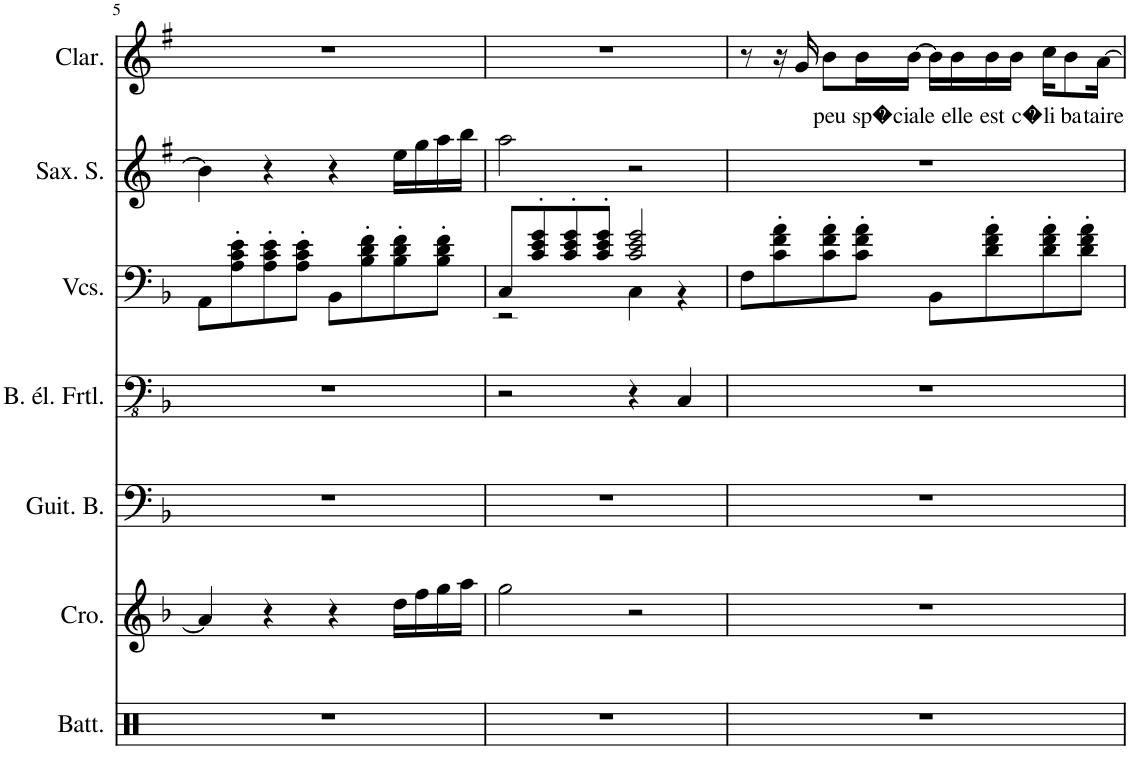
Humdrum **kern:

**kern	**kern	**kern	**kern	**kern	**kern	**kern	**text
*part7	*part6	*part5	*part4	*part3	*part2	*part1	*part1
*staff7	*staff6	*staff5	*staff4	*staff3	*staff2	*staff1	*staff1
*I"Batterie	*I"Crotales	*I"Guitare Basse	*I"Basse électrique fretless	*I"Violoncelles	*I"Saxophone Soprano	*I"Clarinette	*
*I'Batt.	*I'Cro.	*I'Guit. B.	*I'B. él. Frtl.	*I'Vcs.	*I'Sax. S.	*I'Clar.	*
!!LO:PB:g=z
*clefX	*clefG2	*clefF4	*clefFv4	*clefF4	*clefG2	*clefG2	*
*	*Trd-14c-24	*Trd7c12	*	*	*Trd1c2	*Trd1c2	*
*k[]	*k[b-]	*k[b-]	*k[b-]	*k[b-]	*k[f#]	*k[f#]	*
*M4/4	*M4/4	*M4/4	*M4/4	*M4/4	*M4/4	*M4/4	*
=5	=5	=5	=5	=5	=5	=5	=5
1r	4a/]	1r	1r	8AA\L	4b\]	1r	.
.	.	.	.	8A\' 8c\' 8e\'	.	.	.
.	4r	.	.	8A\' 8c\' 8e\'	4r	.	.
.	.	.	.	8A\' 8c\' 8e\'J	.	.	.
.	4r	.	.	8BB-\L	4r	.	.
.	.	.	.	8B-\' 8d\' 8f\'	.	.	.
.	16dd\LL	.	.	8B-\' 8d\' 8f\'	16ee\LL	.	.
.	16ff\	.	.	.	16gg\	.	.
.	16gg\	.	.	8B-\' 8d\' 8f\'J	16aa\	.	.
.	16aa\JJ	.	.	.	16bb\JJ	.	.
=6	=6	=6	=6	=6	=6	=6	=6
*	*	*	*	*^	*	*	*
1r	2gg\	1r	2r	8C/L	2r	2aa\	1r	.
.	.	.	.	8c/' 8e/' 8g/'	.	.	.	.
.	.	.	.	8c/' 8e/' 8g/'	.	.	.	.
.	.	.	.	8c/' 8e/' 8g/'J	.	.	.	.
.	2r	.	4r	2c/ 2e/ 2g/	4C\	2r	.	.
.	.	.	4CC/	.	4r	.	.	.
*	*	*	*	*v	*v	*	*	*
=7	=7	=7	=7	=7	=7	=7	=7
1r	1r	1r	1r	8F\L	1r	8r	.
.	.	.	.	8c\' 8f\' 8a\'	.	16r	.
.	.	.	.	.	.	16g/	.
!	!	!	!	!	!	!	!LO:LY:b
.	.	.	.	8c\' 8f\' 8a\'	.	8b\L	peu
!	!	!	!	!	!	!	!LO:LY:b
.	.	.	.	8c\' 8f\' 8a\'J	.	16b\L	sp�
!	!	!	!	!	!	!	!LO:LY:b
.	.	.	.	.	.	[16b\JJ	ciale
.	.	.	.	8BB-\L	.	16b\LL]	.
!	!	!	!	!	!	!	!LO:LY:b
.	.	.	.	.	.	16b\	elle
!	!	!	!	!	!	!	!LO:LY:b
.	.	.	.	8d\' 8f\' 8a\'	.	16b\	est
!	!	!	!	!	!	!	!LO:LY:b
.	.	.	.	.	.	16b\JJ	c�
!	!	!	!	!	!	!	!LO:LY:b
.	.	.	.	8d\' 8f\' 8a\'	.	16cc\KL	li
!	!	!	!	!	!	!	!LO:LY:b
.	.	.	.	.	.	8b\	ba
.	.	.	.	8d\' 8f\' 8a\'J	.	.	.
!	!	!	!	!	!	!	!LO:LY:b
.	.	.	.	.	.	[16a\Jk	taire
=	=	=	=	=	=	=	=
*-	*-	*-	*-	*-	*-	*-	*-
